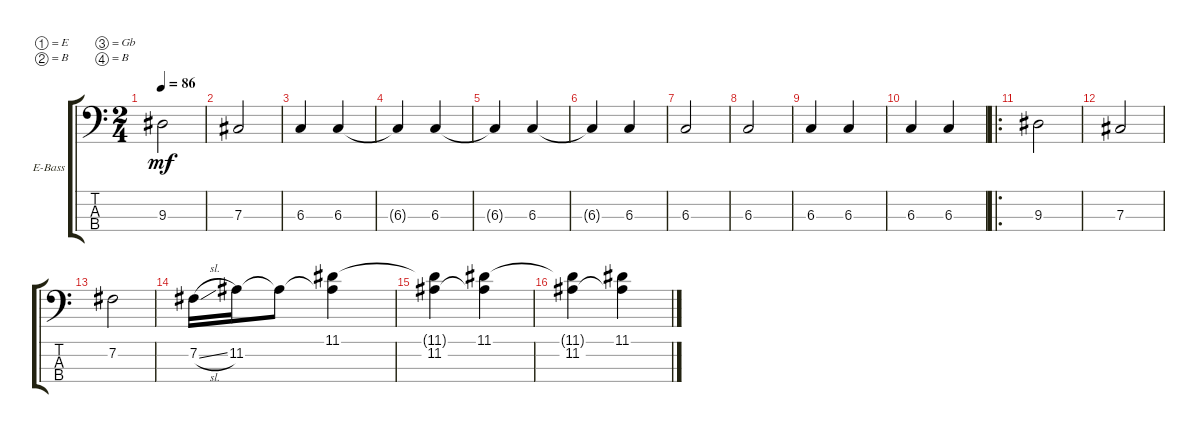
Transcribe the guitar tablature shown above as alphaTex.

\bracketExtendMode groupsimilarinstruments
\firstSystemTrackNameOrientation horizontal
\otherSystemsTrackNameOrientation horizontal
\track ("Track 2" "E-Bass") {instrument electricbassfinger}
\staff {score tabs}
\tuning (E2 B1 Gb1 B0)
\ts (2 4)
\tempo 86
\clef f4
\ks c
9.3.2{dy mf} |
7.3.2 |
6.3.4 6.3.4 |
6.3{t}.4 6.3.4 |
6.3{t}.4 6.3.4 |
6.3{t}.4 6.3.4 |
6.3.2 |
6.3.2 |
6.3.4 6.3.4 |
6.3.4 6.3.4 |
\ro
9.3.2 |
7.3.2 |
7.2.2 |
7.2{sl}.16 11.2.16 11.2{t}.8 (11.2{t} 11.1).4 |
(11.1{t} 11.2).4 (11.2{t} 11.1).4 |
(11.2 11.1{t}).4 (11.2{t} 11.1).4
